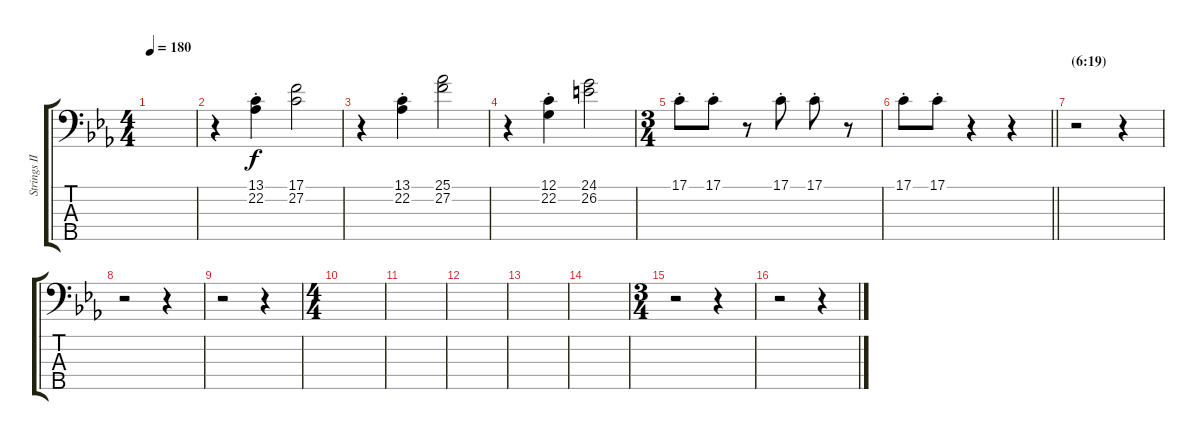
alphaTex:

\track ("Strings III" "Strings II") {instrument stringensemble1}
\staff {score tabs}
\tuning (G2 D2 A1 E1 B0) {hide}
\ts (4 4)
\tempo 180
\clef f4
\ks eb
|
r.4 (13.1{st} 22.2{st}).4 (17.1 27.2).2 |
r.4 (13.1{st} 22.2{st}).4 (25.1 27.2).2 |
r.4 (12.1{st} 22.2{st}).4 (24.1 26.2).2 |
\ts (3 4)
17.1{st}.8 17.1{st}.8 r.8 17.1{st}.8 17.1{st}.8 r.8 |
\barLineRight lightlight
17.1{st}.8 17.1{st}.8 r.4 r.4 |
\section ("" "(6:19)")
r.2 r.4 |
r.2 r.4 |
r.2 r.4 |
\ts (4 4)
|
|
|
|
|
\ts (3 4)
r.2 r.4 |
r.2 r.4
